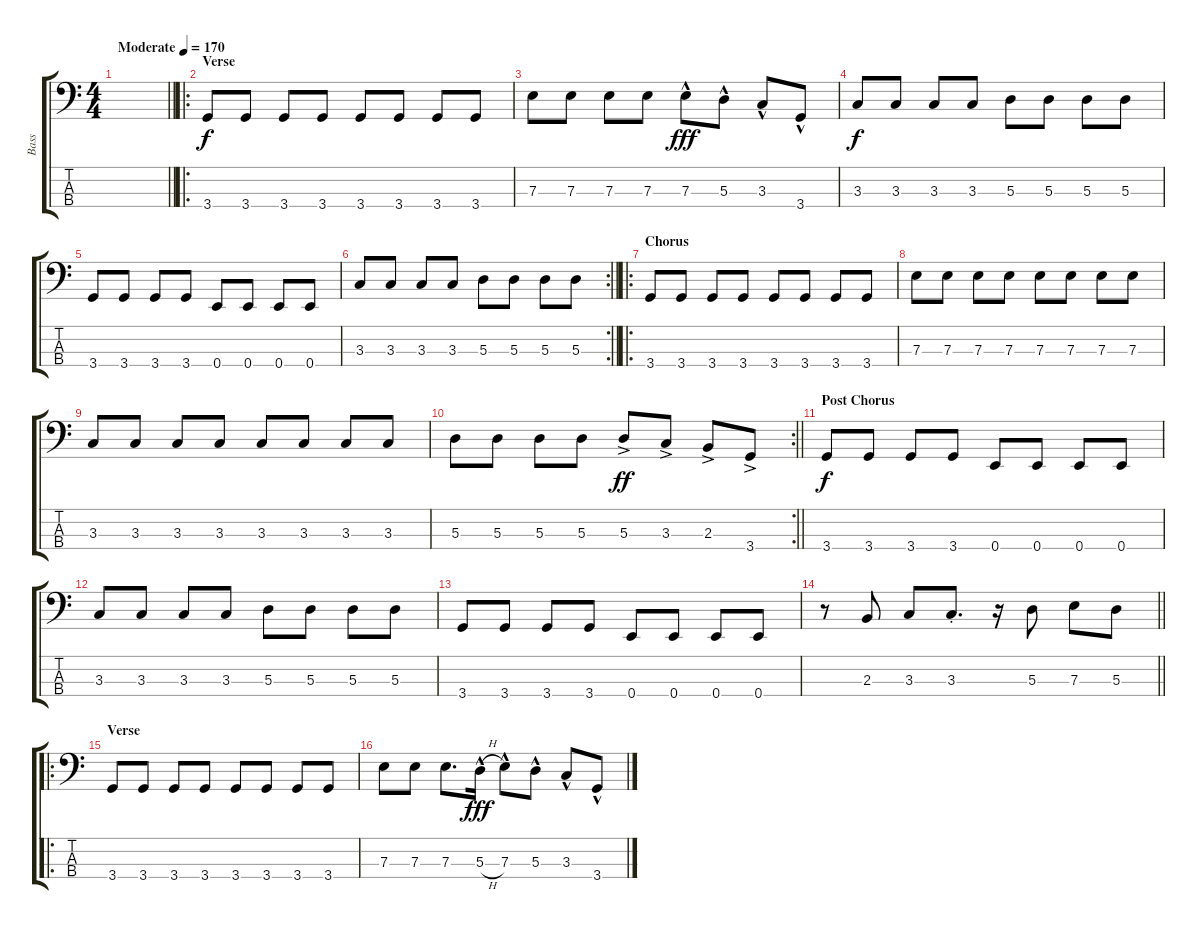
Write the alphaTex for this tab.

\track ("Bass" "Bass") {instrument electricbassfinger}
\staff {score tabs}
\tuning (G2 D2 A1 E1) {hide}
\ts (4 4)
\tempo (170 "Moderate")
\clef f4
\barLineRight lightlight
\ks c
|
\ro
\section ("" "Verse")
3.4.8 3.4.8 3.4.8 3.4.8 3.4.8 3.4.8 3.4.8 3.4.8 |
7.3.8 7.3.8 7.3.8 7.3.8 7.3{hac}.8{dy fff} 5.3{hac}.8 3.3{hac}.8 3.4{hac}.8 |
3.3.8{dy f} 3.3.8 3.3.8 3.3.8 5.3.8 5.3.8 5.3.8 5.3.8 |
3.4.8 3.4.8 3.4.8 3.4.8 0.4.8 0.4.8 0.4.8 0.4.8 |
\rc 2
\barLineRight lightlight
3.3.8 3.3.8 3.3.8 3.3.8 5.3.8 5.3.8 5.3.8 5.3.8 |
\ro
\section ("" "Chorus")
3.4.8 3.4.8 3.4.8 3.4.8 3.4.8 3.4.8 3.4.8 3.4.8 |
7.3.8 7.3.8 7.3.8 7.3.8 7.3.8 7.3.8 7.3.8 7.3.8 |
3.3.8 3.3.8 3.3.8 3.3.8 3.3.8 3.3.8 3.3.8 3.3.8 |
\rc 2
\barLineRight lightlight
5.3.8 5.3.8 5.3.8 5.3.8 5.3{ac}.8{dy ff} 3.3{ac}.8 2.3{ac}.8 3.4{ac}.8 |
\section ("" "Post Chorus")
3.4.8{dy f} 3.4.8 3.4.8 3.4.8 0.4.8 0.4.8 0.4.8 0.4.8 |
3.3.8 3.3.8 3.3.8 3.3.8 5.3.8 5.3.8 5.3.8 5.3.8 |
3.4.8 3.4.8 3.4.8 3.4.8 0.4.8 0.4.8 0.4.8 0.4.8 |
\barLineRight lightlight
r.8 2.3.8 3.3.8 3.3{st}.8{d} r.16 5.3.8 7.3.8 5.3.8 |
\ro
\section ("" "Verse")
3.4.8 3.4.8 3.4.8 3.4.8 3.4.8 3.4.8 3.4.8 3.4.8 |
7.3.8 7.3.8 7.3.8{d} 5.3{h hac}.16{dy fff} 7.3{hac}.8 5.3{hac}.8 3.3{hac}.8 3.4{hac}.8
